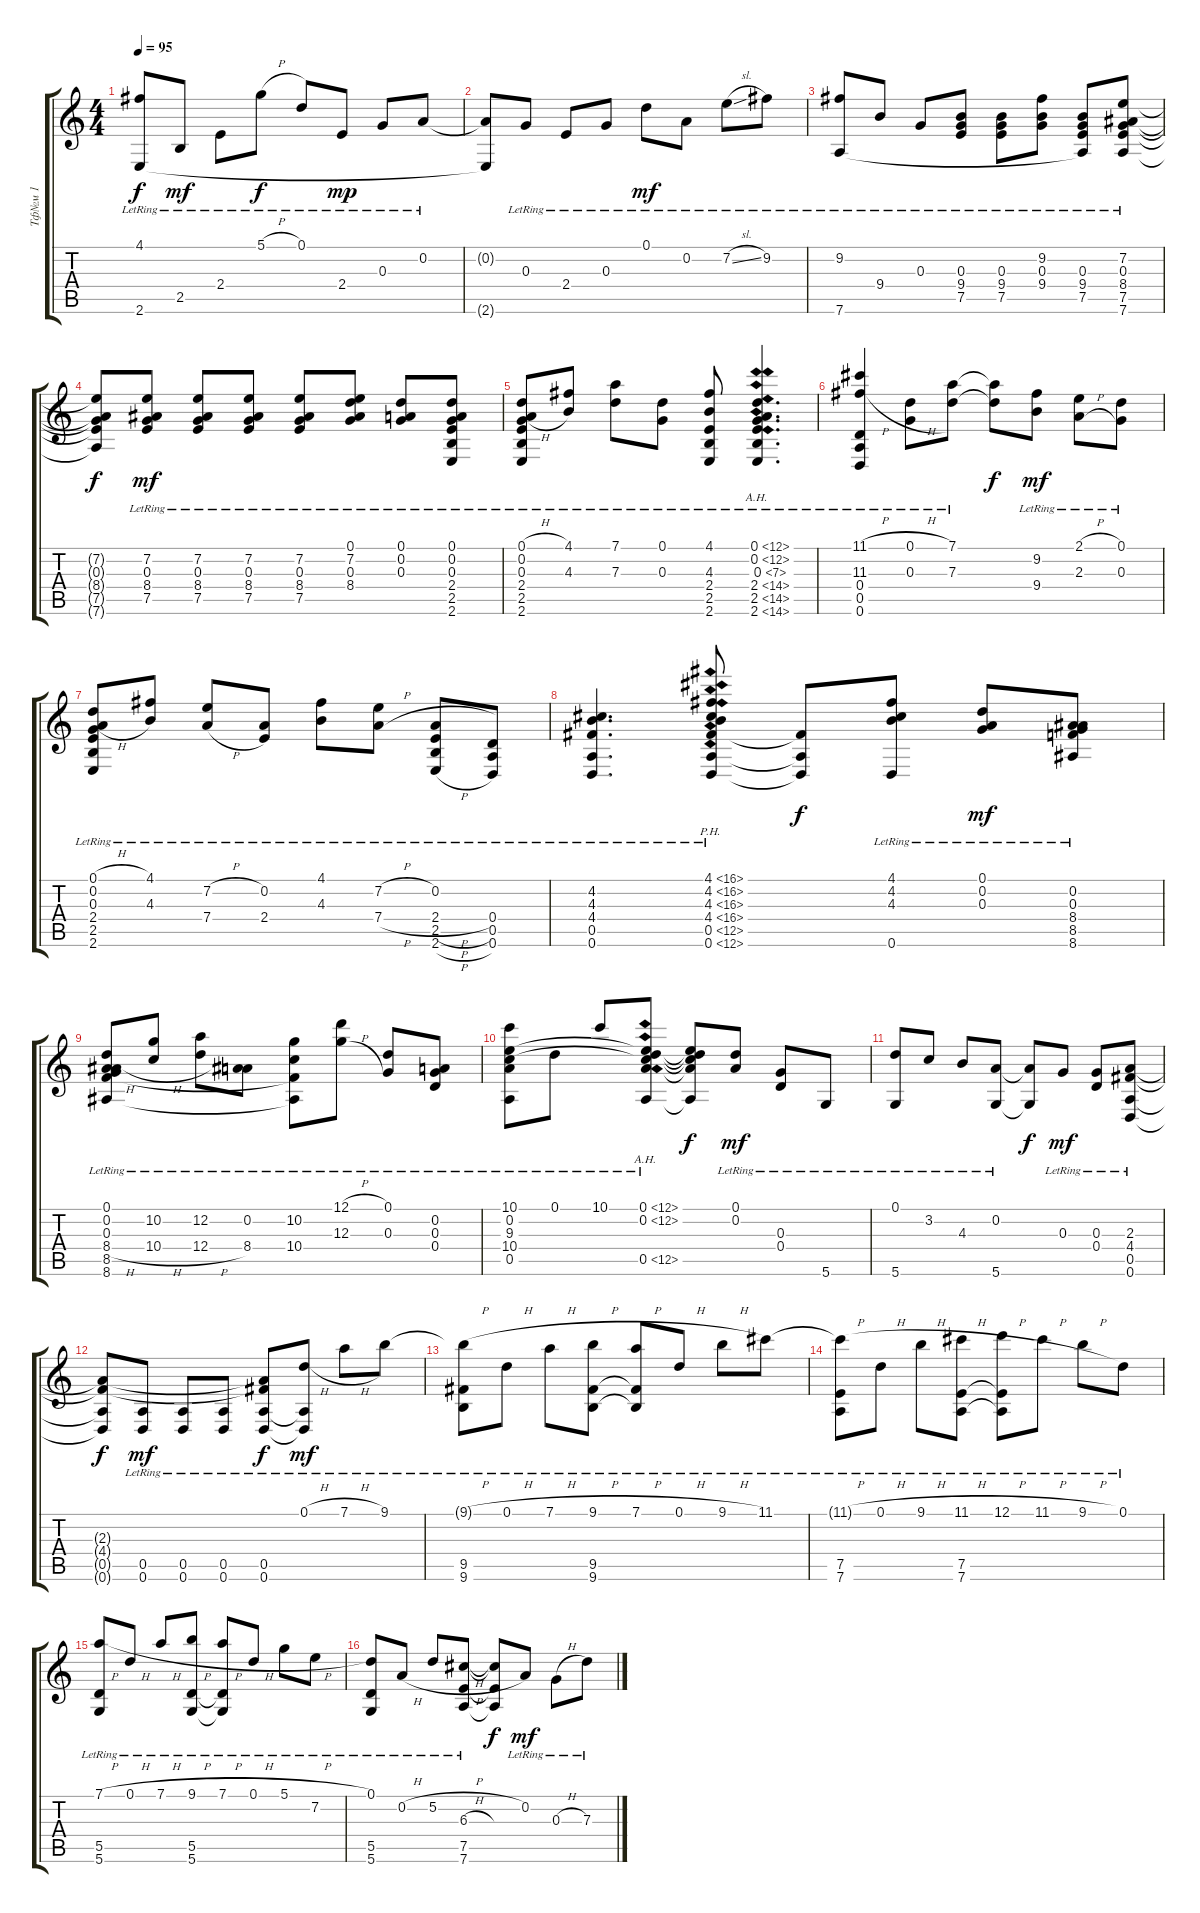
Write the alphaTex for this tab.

\track ("Тф№м 1" "Тф№м 1") {instrument acousticguitarsteel}
\staff {score tabs}
\tuning (D4 A3 G3 D3 A2 D2) {hide}
\ts (4 4)
\tempo 95
\clef g2
\ks c
(4.1{lr} 2.6{lr}).8{dy f} 2.5{lr}.8{dy mf} 2.4{lr}.8 5.1{h lr}.8{dy f} 0.1{lr}.8 2.4{lr}.8{dy mp} 0.3{lr}.8 0.2{lr}.8 |
(0.2{t} 2.6{t}).8 0.3{lr}.8 2.4{lr}.8 0.3{lr}.8 0.1{lr}.8{dy mf} 0.2{lr}.8 7.2{sl lr}.8 9.2{lr}.8 |
(9.2{lr} 7.6{lr}).8 9.4{lr}.8 0.3{lr}.8 (0.3{lr} 9.4{lr} 7.5{lr}).8 (0.3{lr} 9.4{lr} 7.5{lr}).8 (9.2{lr} 0.3{lr} 9.4{lr}).8 (0.3{lr} 9.4{lr} 7.5{lr} 7.6{t}).8 (7.2{lr} 0.3{lr} 8.4{lr} 7.5{lr} 7.6{lr}).8 |
(7.2{t} 0.3{t} 8.4{t} 7.5{t} 7.6{t}).8{dy f} (7.2{lr} 0.3{lr} 8.4{lr} 7.5{lr}).8{dy mf} (7.2{lr} 0.3{lr} 8.4{lr} 7.5{lr}).8 (7.2{lr} 0.3{lr} 8.4{lr} 7.5{lr}).8 (7.2{lr} 0.3{lr} 8.4{lr} 7.5{lr}).8 (0.1{lr} 7.2{lr} 0.3{lr} 8.4{lr}).8 (0.1{lr} 0.2{lr} 0.3{lr}).8 (0.1{lr} 0.2{lr} 0.3{lr} 2.4{lr} 2.5{lr} 2.6{lr}).8 |
(0.1{h lr} 0.2{lr} 0.3{h lr} 2.4{lr} 2.5{lr} 2.6{lr}).8 (4.1{lr} 4.3{lr}).8 (7.1{lr} 7.3{lr}).8 (0.1{lr} 0.3{lr}).8 (4.1{lr} 4.3{lr} 2.4{lr} 2.5{lr} 2.6{lr}).8 (0.1{ah 12 lr} 0.2{ah 12 lr} 0.3{ah 7 lr} 2.4{ah 12 lr} 2.5{ah 12 lr} 2.6{ah 12 lr}).4{d} |
(11.1{h lr} 11.3{h lr} 0.4{lr} 0.5{lr} 0.6{lr}).4 (0.1{h lr} 0.3{h lr}).8 (7.1{lr} 7.3{lr}).8 (7.1{t} 7.3{t}).8{dy f} (9.2{lr} 9.4{lr}).8{dy mf} (2.1{h lr} 2.3{h lr}).8 (0.1{lr} 0.3{lr}).8 |
(0.1{h lr} 0.2{lr} 0.3{h lr} 2.4{lr} 2.5{lr} 2.6{lr}).8 (4.1{lr} 4.3{lr}).8 (7.2{h lr} 7.4{h lr}).8 (0.2{lr} 2.4{lr}).8 (4.1{lr} 4.3{lr}).8 (7.2{h lr} 7.4{h lr}).8 (0.2{lr} 2.4{h lr} 2.5{h lr} 2.6{h lr}).8 (0.4{lr} 0.5{lr} 0.6{lr}).8 |
(4.2{lr} 4.3{lr} 4.4{lr} 0.5{lr} 0.6{lr}).4{d} (4.1{ph 12 lr} 4.2{ph 12 lr} 4.3{ph 12 lr} 4.4{ph 12 lr} 0.5{ph 12 lr} 0.6{ph 12 lr}).8 (4.4{t} 0.5{t} 0.6{t}).8{dy f} (4.1{lr} 4.2{lr} 4.3{lr} 0.6{lr}).8 (0.1{lr} 0.2{lr} 0.3{lr}).8{dy mf} (0.2{lr} 0.3{lr} 8.4{lr} 8.5{lr} 8.6{lr}).8 |
(0.1{lr} 0.2{h lr} 0.3{lr} 8.4{h lr} 8.5{lr} 8.6{lr}).8 (10.2{h lr} 10.4{h lr}).8 (12.2{h lr} 12.4{h lr}).8 (0.2{lr} 8.4{lr}).8 (10.2{lr} 10.4{lr} 8.5{t} 8.6{t}).8 (12.1{h lr} 12.3{h lr}).8 (0.1{lr} 0.3{lr}).8 (0.2{lr} 0.3{lr} 0.4{lr}).8 |
(10.1{lr} 0.2{lr} 9.3{lr} 10.4{lr} 0.5{lr}).8 0.1{lr}.8 10.1{lr}.8 (0.1{ah 12 lr} 0.2{ah 12 lr} 9.3{t} 10.4{t} 0.5{ah 12 lr}).8 (0.1{t} 0.2{t} 9.3{t} 10.4{t} 0.5{t}).8{dy f} (0.1{lr} 0.2{lr}).8{dy mf} (0.3{lr} 0.4{lr}).8 5.6{lr}.8 |
(0.1{lr} 5.6{lr}).8 3.2{lr}.8 4.3{lr}.8 (0.2{lr} 5.6{lr}).8 (0.2{t} 5.6{t}).8{dy f} 0.3{lr}.8{dy mf} (0.3{lr} 0.4{lr}).8 (2.3{lr} 4.4{lr} 0.5{lr} 0.6{lr}).8 |
(2.3{t} 4.4{t} 0.5{t} 0.6{t}).8{dy f} (0.5{lr} 0.6{lr}).8{dy mf} (0.5{lr} 0.6{lr}).8 (0.5{lr} 0.6{lr}).8 (2.3{t} 4.4{t} 0.5{lr} 0.6{lr}).8{dy f} (0.1{h lr} 0.5{t} 0.6{t}).8{dy mf} 7.1{h lr}.8 9.1{lr}.8 |
(9.1{h t} 9.5{lr} 9.6{lr}).8 0.1{h lr}.8 7.1{h lr}.8 (9.1{h lr} 9.5{lr} 9.6{lr}).8 (7.1{h lr} 9.5{t} 9.6{t}).8 0.1{h lr}.8 9.1{h lr}.8 11.1{lr}.8 |
(11.1{h t} 7.5{lr} 7.6{lr}).8 0.1{h lr}.8 9.1{h lr}.8 (11.1{h lr} 7.5{lr} 7.6{lr}).8 (12.1{h lr} 7.5{t} 7.6{t}).8 11.1{h lr}.8 9.1{h lr}.8 0.1{lr}.8 |
(7.1{h lr} 5.5{lr} 5.6{lr}).8 0.1{h lr}.8 7.1{h lr}.8 (9.1{h lr} 5.5{lr} 5.6{lr}).8 (7.1{h lr} 5.5{t} 5.6{t}).8 0.1{h lr}.8 5.1{h lr}.8 7.2{lr}.8 |
(0.1{lr} 5.5{lr} 5.6{lr}).8 0.2{h lr}.8 5.2{h lr}.8 (6.3{h lr} 7.5{lr} 7.6{lr}).8 (6.3{t} 7.5{t} 7.6{t}).8{dy f} 0.2{lr}.8{dy mf} 0.3{h lr}.8 7.3{lr}.8
